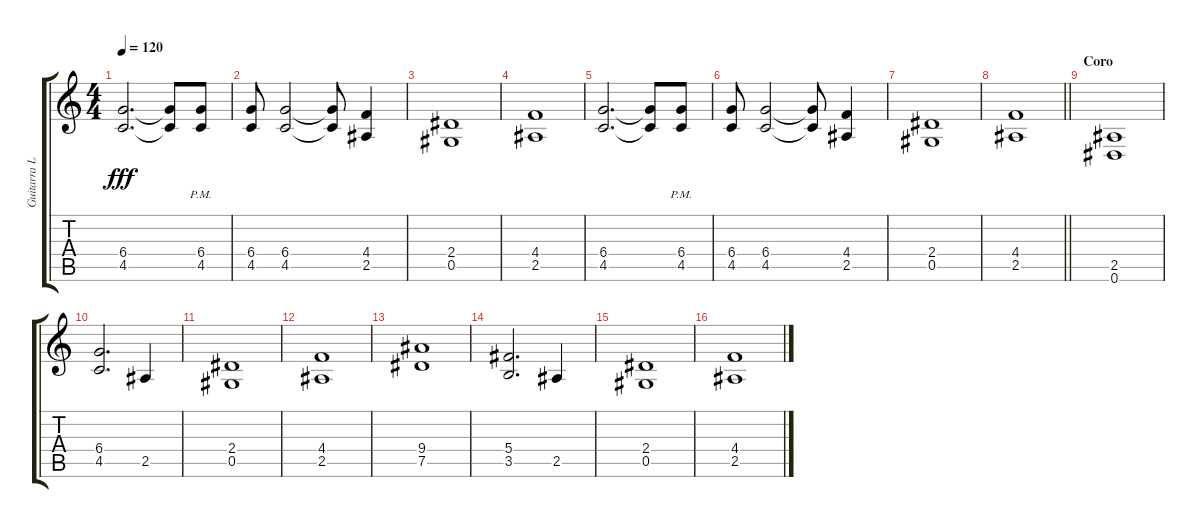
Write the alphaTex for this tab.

\track ("Guitarra Lider" "Guitarra L") {instrument overdrivenguitar}
\staff {score tabs}
\tuning (Eb4 Bb3 Gb3 Db3 Ab2 Eb2) {hide}
\ts (4 4)
\tempo 120
\clef g2
\ks c
(6.4 4.5).2{d dy fff} (6.4{t} 4.5{t}).8 (6.4{pm} 4.5{pm}).8 |
(6.4 4.5).8 (6.4 4.5).2 (6.4{t} 4.5{t}).8 (4.4 2.5).4 |
(2.4 0.5).1 |
(4.4 2.5).1 |
(6.4 4.5).2{d} (6.4{t} 4.5{t}).8 (6.4{pm} 4.5{pm}).8 |
(6.4 4.5).8 (6.4 4.5).2 (6.4{t} 4.5{t}).8 (4.4 2.5).4 |
(2.4 0.5).1 |
\barLineRight lightlight
(4.4 2.5).1 |
\section ("" "Coro")
(2.5 0.6).1 |
(6.4 4.5).2{d} 2.5.4 |
(2.4 0.5).1 |
(4.4 2.5).1 |
(9.4 7.5).1 |
(5.4 3.5).2{d} 2.5.4 |
(2.4 0.5).1 |
(4.4 2.5).1
